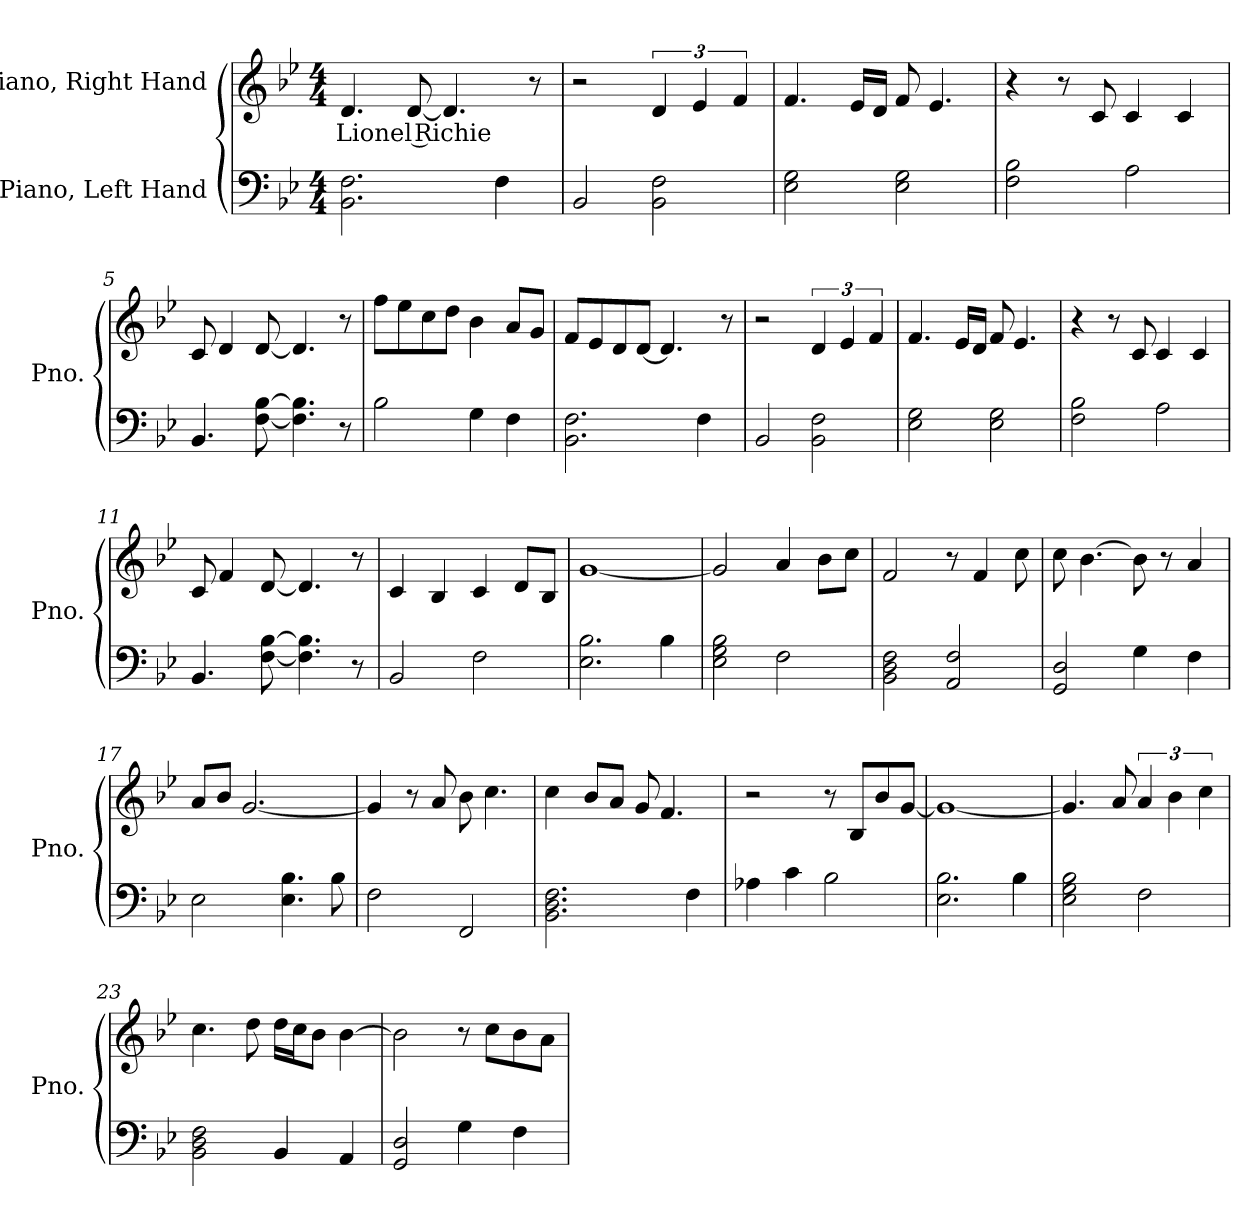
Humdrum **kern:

**kern	**kern	**text
*part2	*part1	*part1
*staff2	*staff1	*staff1
*I"Piano, Left Hand	*I"Piano, Right Hand	*
*I'Pno.	*I'Pno.	*
*clefF4	*clefG2	*
*k[b-e-]	*k[b-e-]	*
*M4/4	*M4/4	*
*MM100	*MM100	*
=1	=1	=1
!	!	!LO:LY:b
2.BB-\ 2.F\	4.d/	Lionel Richie
.	[8d/	.
.	4.d/]	.
4F\	.	.
.	8r	.
=2	=2	=2
2BB-/	2r	.
2BB-\ 2F\	6d/	.
.	6e-/	.
.	6f/	.
=3	=3	=3
2E-\ 2G\	4.f/	.
.	16e-/LL	.
.	16d/JJ	.
2E-\ 2G\	8f/	.
.	4.e-/	.
=4	=4	=4
2F\ 2B-\	4r	.
.	8r	.
.	8c/	.
2A\	4c/	.
.	4c/	.
!!LO:LB:g=z
=5	=5	=5
4.BB-/	8c/	.
.	4d/	.
[8F\ [8B-\	[8d/	.
4.F\] 4.B-\]	4.d/]	.
8r	8r	.
=6	=6	=6
2B-\	8ff\L	.
.	8ee-\	.
.	8cc\	.
.	8dd\J	.
4G\	4b-\	.
4F\	8a/L	.
.	8g/J	.
=7	=7	=7
2.BB-\ 2.F\	8f/L	.
.	8e-/	.
.	8d/	.
.	[8d/J	.
.	4.d/]	.
4F\	.	.
.	8r	.
=8	=8	=8
2BB-/	2r	.
2BB-\ 2F\	6d/	.
.	6e-/	.
.	6f/	.
=9	=9	=9
2E-\ 2G\	4.f/	.
.	16e-/LL	.
.	16d/JJ	.
2E-\ 2G\	8f/	.
.	4.e-/	.
=10	=10	=10
2F\ 2B-\	4r	.
.	8r	.
.	8c/	.
2A\	4c/	.
.	4c/	.
!!LO:LB:g=z
=11	=11	=11
4.BB-/	8c/	.
.	4f/	.
[8F\ [8B-\	[8d/	.
4.F\] 4.B-\]	4.d/]	.
8r	8r	.
=12	=12	=12
2BB-/	4c/	.
.	4B-/	.
2F\	4c/	.
.	8d/L	.
.	8B-/J	.
=13	=13	=13
2.E-\ 2.B-\	[1g	.
4B-\	.	.
=14	=14	=14
2E-\ 2G\ 2B-\	2g/]	.
2F\	4a/	.
.	8b-\L	.
.	8cc\J	.
=15	=15	=15
2BB-\ 2D\ 2F\	2f/	.
2AA/ 2F/	8r	.
.	4f/	.
.	8cc\	.
=16	=16	=16
2GG/ 2D/	8cc\	.
.	[4.b-\	.
4G\	8b-\]	.
.	8r	.
4F\	4a/	.
=17	=17	=17
2E-\	8a/L	.
.	8b-/J	.
.	[2.g/	.
4.E-\ 4.B-\	.	.
8B-\	.	.
!!LO:LB:g=z
=18	=18	=18
2F\	4g/]	.
.	8r	.
.	8a/	.
2FF/	8b-\	.
.	4.cc\	.
=19	=19	=19
2.BB-\ 2.D\ 2.F\	4cc\	.
.	8b-/L	.
.	8a/J	.
.	8g/	.
.	4.f/	.
4F\	.	.
=20	=20	=20
4A-X\	2r	.
4c\	.	.
2B-\	8r	.
.	8B-/L	.
.	8b-/	.
.	[8g/J	.
=21	=21	=21
2.E-\ 2.B-\	1g_	.
4B-\	.	.
=22	=22	=22
2E-\ 2G\ 2B-\	4.g/]	.
.	8a/	.
2F\	6a/	.
.	6b-\	.
.	6cc\	.
=23	=23	=23
2BB-\ 2D\ 2F\	4.cc\	.
.	8dd\	.
4BB-/	16dd\LL	.
.	16cc\J	.
.	8b-\J	.
4AA/	[4b-\	.
!!LO:LB:g=z
=24	=24	=24
2GG/ 2D/	2b-\]	.
4G\	8r	.
.	8cc\L	.
4F\	8b-\	.
.	8a\J	.
=	=	=
*-	*-	*-
